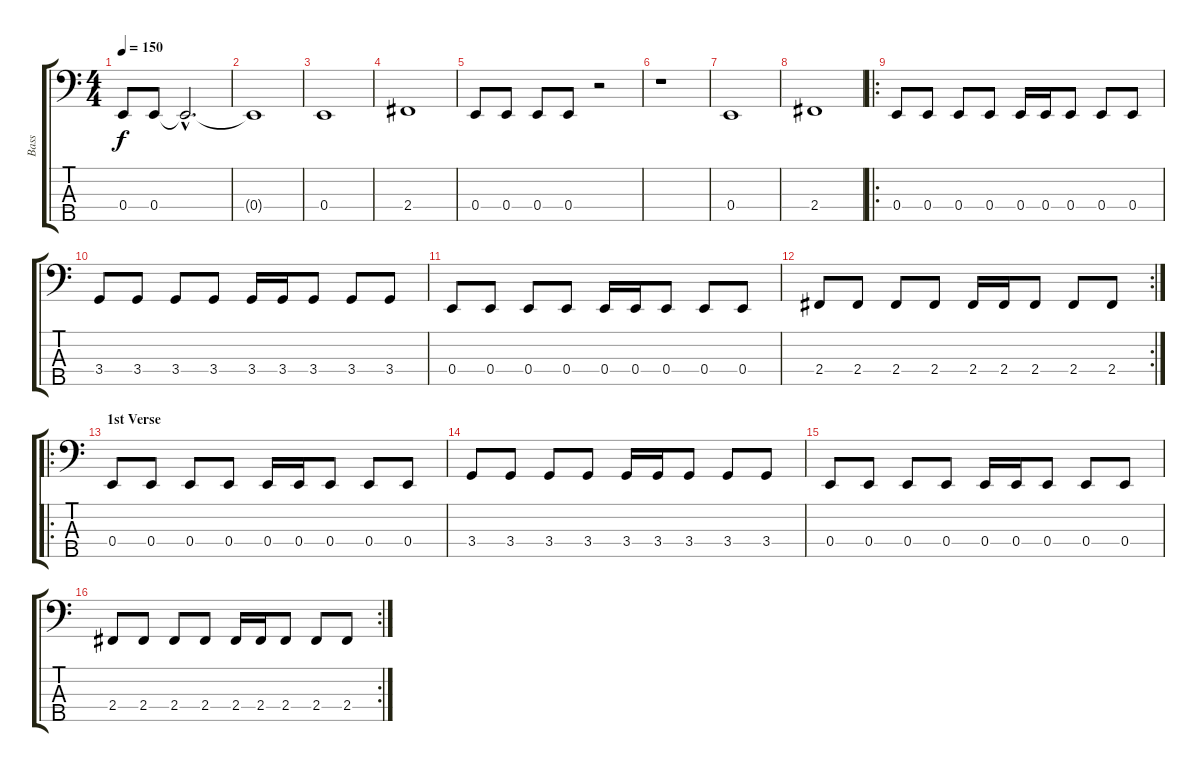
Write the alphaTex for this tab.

\track ("Bass" "Bass") {instrument electricbassfinger}
\staff {score tabs}
\tuning (G2 D2 A1 E1 B0) {hide}
\ts (4 4)
\tempo 150
\clef f4
\ks c
0.4.8{dy f} 0.4.8 0.4{hac t}.2{d} |
0.4{t}.1 |
0.4.1 |
2.4.1 |
0.4.8 0.4.8 0.4.8 0.4.8 r.2 |
r.1 |
0.4.1 |
2.4.1 |
\ro
0.4.8 0.4.8 0.4.8 0.4.8 0.4.16 0.4.16 0.4.8 0.4.8 0.4.8 |
3.4.8 3.4.8 3.4.8 3.4.8 3.4.16 3.4.16 3.4.8 3.4.8 3.4.8 |
0.4.8 0.4.8 0.4.8 0.4.8 0.4.16 0.4.16 0.4.8 0.4.8 0.4.8 |
\rc 2
2.4.8 2.4.8 2.4.8 2.4.8 2.4.16 2.4.16 2.4.8 2.4.8 2.4.8 |
\ro
\section ("" "1st Verse")
0.4.8 0.4.8 0.4.8 0.4.8 0.4.16 0.4.16 0.4.8 0.4.8 0.4.8 |
3.4.8 3.4.8 3.4.8 3.4.8 3.4.16 3.4.16 3.4.8 3.4.8 3.4.8 |
0.4.8 0.4.8 0.4.8 0.4.8 0.4.16 0.4.16 0.4.8 0.4.8 0.4.8 |
\rc 2
2.4.8 2.4.8 2.4.8 2.4.8 2.4.16 2.4.16 2.4.8 2.4.8 2.4.8
